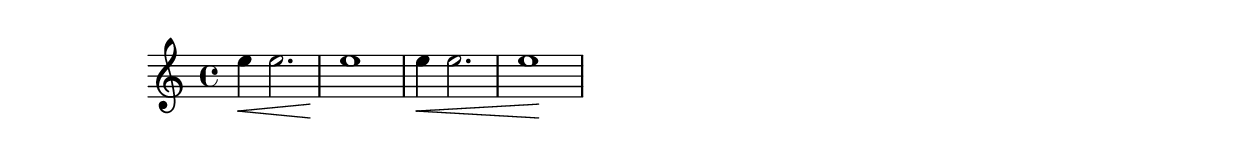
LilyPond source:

%% DO NOT EDIT this file manually; it is automatically
%% generated from LSR http://lsr.dsi.unimi.it
%% Make any changes in LSR itself, or in Documentation/snippets/new/ ,
%% and then run scripts/auxiliar/makelsr.py
%%
%% This file is in the public domain.
\version "2.14.2"

\header {
  lsrtags = "expressive-marks, tweaks-and-overrides"

  texidoc = "
If the note which ends a hairpin falls on a downbeat, the hairpin stops
at the bar line immediately preceding.  This behavior can be controlled
by overriding the @code{'to-barline} property.

"
  doctitle = "Setting hairpin behavior at bar lines"
} % begin verbatim


\relative c'' {
  e4\< e2.
  e1\!
  \override Hairpin #'to-barline = ##f
  e4\< e2.
  e1\!
}
